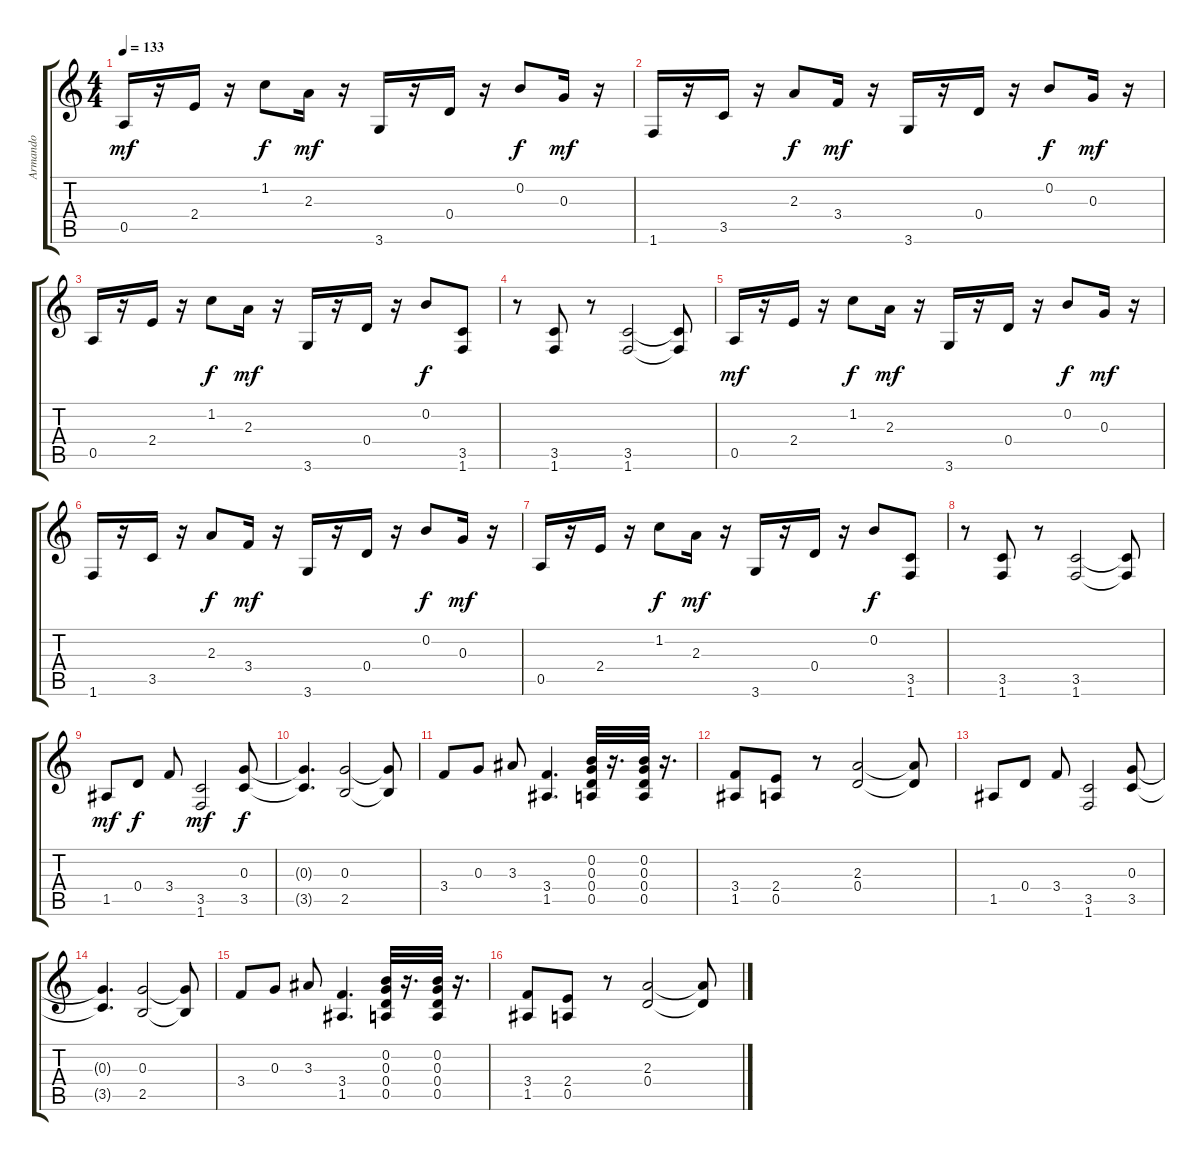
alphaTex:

\track ("Armando" "Armando") {instrument distortionguitar}
\staff {score tabs}
\tuning (E4 B3 G3 D3 A2 E2) {hide}
\ts (4 4)
\tempo 133
\clef g2
\ks c
0.5.16{dy mf} r.16 2.4.16 r.16 1.2.8{dy f} 2.3.16{dy mf} r.16 3.6.16 r.16 0.4.16 r.16 0.2.8{dy f} 0.3.16{dy mf} r.16 |
1.6.16 r.16 3.5.16 r.16 2.3.8{dy f} 3.4.16{dy mf} r.16 3.6.16 r.16 0.4.16 r.16 0.2.8{dy f} 0.3.16{dy mf} r.16 |
0.5.16 r.16 2.4.16 r.16 1.2.8{dy f} 2.3.16{dy mf} r.16 3.6.16 r.16 0.4.16 r.16 0.2.8{dy f} (3.5 1.6).8 |
r.8 (3.5 1.6).8 r.8 (3.5 1.6).2 (3.5{t} 1.6{t}).8 |
0.5.16{dy mf} r.16 2.4.16 r.16 1.2.8{dy f} 2.3.16{dy mf} r.16 3.6.16 r.16 0.4.16 r.16 0.2.8{dy f} 0.3.16{dy mf} r.16 |
1.6.16 r.16 3.5.16 r.16 2.3.8{dy f} 3.4.16{dy mf} r.16 3.6.16 r.16 0.4.16 r.16 0.2.8{dy f} 0.3.16{dy mf} r.16 |
0.5.16 r.16 2.4.16 r.16 1.2.8{dy f} 2.3.16{dy mf} r.16 3.6.16 r.16 0.4.16 r.16 0.2.8{dy f} (3.5 1.6).8 |
r.8 (3.5 1.6).8 r.8 (3.5 1.6).2 (3.5{t} 1.6{t}).8 |
1.5.8{dy mf} 0.4.8{dy f} 3.4.8 (3.5 1.6).2{dy mf} (0.3 3.5).8{dy f} |
(0.3{t} 3.5{t}).4{d} (0.3 2.5).2 (0.3{t} 2.5{t}).8 |
3.4.8 0.3.8 3.3.8 (3.4 1.5).4{d} (0.2 0.3 0.4 0.5).32 r.16{d} (0.2 0.3 0.4 0.5).32 r.16{d} |
(3.4 1.5).8 (2.4 0.5).8 r.8 (2.3 0.4).2 (2.3{t} 0.4{t}).8 |
1.5.8 0.4.8 3.4.8 (3.5 1.6).2 (0.3 3.5).8 |
(0.3{t} 3.5{t}).4{d} (0.3 2.5).2 (0.3{t} 2.5{t}).8 |
3.4.8 0.3.8 3.3.8 (3.4 1.5).4{d} (0.2 0.3 0.4 0.5).32 r.16{d} (0.2 0.3 0.4 0.5).32 r.16{d} |
(3.4 1.5).8 (2.4 0.5).8 r.8 (2.3 0.4).2 (2.3{t} 0.4{t}).8
